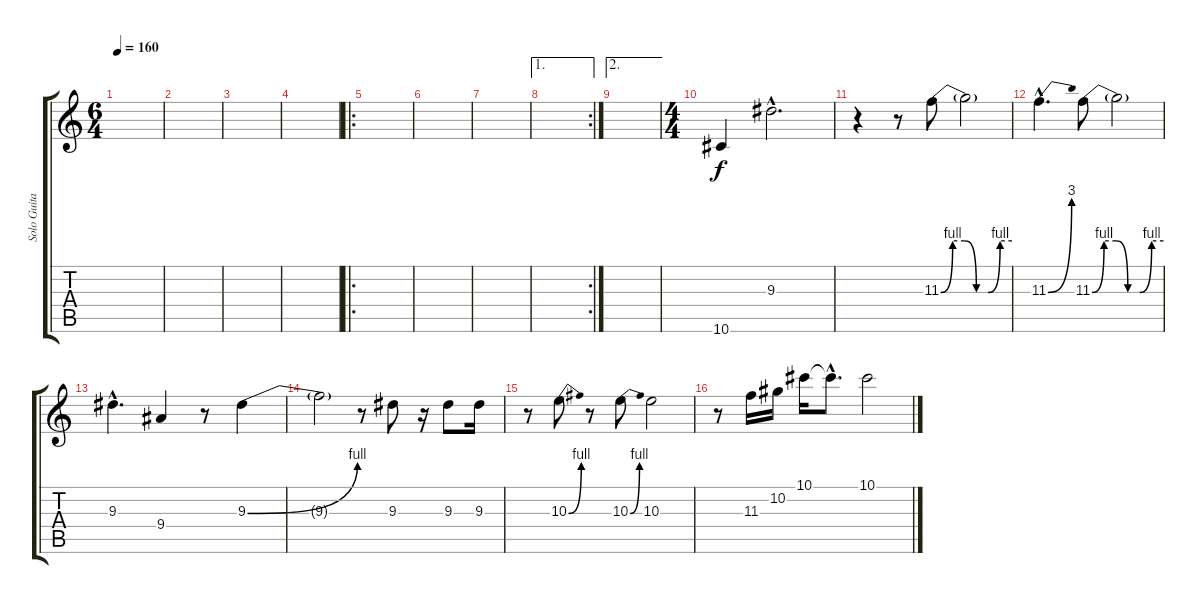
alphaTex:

\track ("Solo Guitar" "Solo Guita") {instrument overdrivenguitar}
\staff {score tabs}
\tuning (Eb4 Bb3 Gb3 Db3 Ab2 Eb2) {hide}
\ts (6 4)
\tempo 160
\clef g2
\ks c
|
|
|
|
\ro
|
|
|
\ae 1
\rc 2
|
\ae 2
|
\ts (4 4)
10.6.4 9.3{hac}.2{d} |
r.4 r.8 11.3{be (custom 0 0 10 4 20 4 30 0 40 0 50 4 60 4)}.8 11.3{t}.2 |
11.3{be (bend 0 0 60 12) hac}.4{d} 11.3{be (custom 0 0 10 4 20 4 30 0 40 0 50 4 60 4)}.8 11.3{t}.2 |
9.3{hac}.4{d} 9.4.4 r.8 9.3{be (bend 0 0 60 4)}.4 |
9.3{t}.2 r.8 9.3.8 r.16 9.3.8 9.3.16 |
r.8 10.3{be (bend 0 0 60 4)}.8 r.8 10.3{be (bend 0 0 60 4)}.8 10.3.2 |
r.8 11.3.16 10.2.16 10.1.16 10.1{hac t}.8{d} 10.1.2
